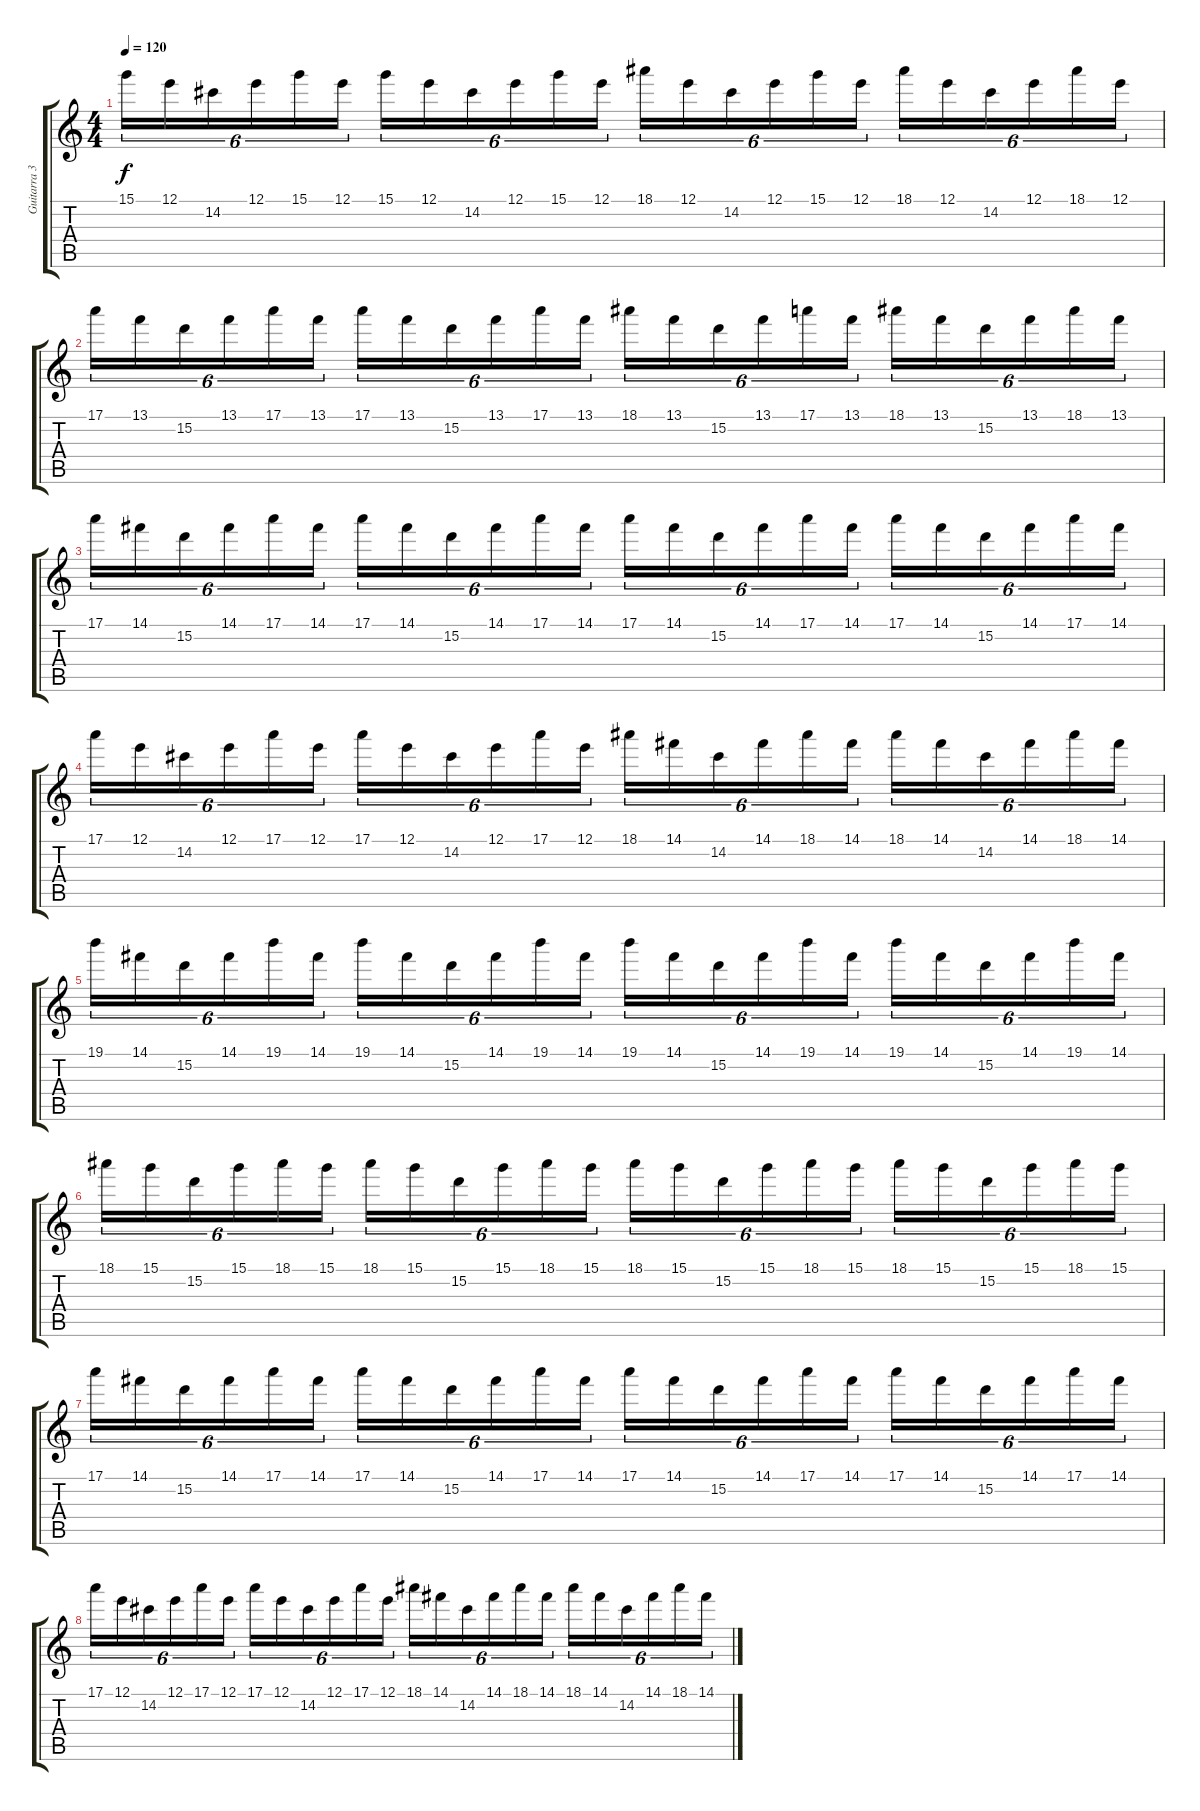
\track ("Guitarra 3" "Guitarra 3") {instrument overdrivenguitar}
\staff {score tabs}
\tuning (E4 B3 G3 D3 A2 E2) {hide}
\ts (4 4)
\tempo 120
\clef g2
\ks c
15.1.16{tu (6 4) dy f} 12.1.16{tu (6 4)} 14.2.16{tu (6 4)} 12.1.16{tu (6 4)} 15.1.16{tu (6 4)} 12.1.16{tu (6 4)} 15.1.16{tu (6 4)} 12.1.16{tu (6 4)} 14.2.16{tu (6 4)} 12.1.16{tu (6 4)} 15.1.16{tu (6 4)} 12.1.16{tu (6 4)} 18.1.16{tu (6 4)} 12.1.16{tu (6 4)} 14.2.16{tu (6 4)} 12.1.16{tu (6 4)} 15.1.16{tu (6 4)} 12.1.16{tu (6 4)} 18.1.16{tu (6 4)} 12.1.16{tu (6 4)} 14.2.16{tu (6 4)} 12.1.16{tu (6 4)} 18.1.16{tu (6 4)} 12.1.16{tu (6 4)} |
17.1.16{tu (6 4)} 13.1.16{tu (6 4)} 15.2.16{tu (6 4)} 13.1.16{tu (6 4)} 17.1.16{tu (6 4)} 13.1.16{tu (6 4)} 17.1.16{tu (6 4)} 13.1.16{tu (6 4)} 15.2.16{tu (6 4)} 13.1.16{tu (6 4)} 17.1.16{tu (6 4)} 13.1.16{tu (6 4)} 18.1.16{tu (6 4)} 13.1.16{tu (6 4)} 15.2.16{tu (6 4)} 13.1.16{tu (6 4)} 17.1.16{tu (6 4)} 13.1.16{tu (6 4)} 18.1.16{tu (6 4)} 13.1.16{tu (6 4)} 15.2.16{tu (6 4)} 13.1.16{tu (6 4)} 18.1.16{tu (6 4)} 13.1.16{tu (6 4)} |
17.1.16{tu (6 4)} 14.1.16{tu (6 4)} 15.2.16{tu (6 4)} 14.1.16{tu (6 4)} 17.1.16{tu (6 4)} 14.1.16{tu (6 4)} 17.1.16{tu (6 4)} 14.1.16{tu (6 4)} 15.2.16{tu (6 4)} 14.1.16{tu (6 4)} 17.1.16{tu (6 4)} 14.1.16{tu (6 4)} 17.1.16{tu (6 4)} 14.1.16{tu (6 4)} 15.2.16{tu (6 4)} 14.1.16{tu (6 4)} 17.1.16{tu (6 4)} 14.1.16{tu (6 4)} 17.1.16{tu (6 4)} 14.1.16{tu (6 4)} 15.2.16{tu (6 4)} 14.1.16{tu (6 4)} 17.1.16{tu (6 4)} 14.1.16{tu (6 4)} |
17.1.16{tu (6 4)} 12.1.16{tu (6 4)} 14.2.16{tu (6 4)} 12.1.16{tu (6 4)} 17.1.16{tu (6 4)} 12.1.16{tu (6 4)} 17.1.16{tu (6 4)} 12.1.16{tu (6 4)} 14.2.16{tu (6 4)} 12.1.16{tu (6 4)} 17.1.16{tu (6 4)} 12.1.16{tu (6 4)} 18.1.16{tu (6 4)} 14.1.16{tu (6 4)} 14.2.16{tu (6 4)} 14.1.16{tu (6 4)} 18.1.16{tu (6 4)} 14.1.16{tu (6 4)} 18.1.16{tu (6 4)} 14.1.16{tu (6 4)} 14.2.16{tu (6 4)} 14.1.16{tu (6 4)} 18.1.16{tu (6 4)} 14.1.16{tu (6 4)} |
19.1.16{tu (6 4)} 14.1.16{tu (6 4)} 15.2.16{tu (6 4)} 14.1.16{tu (6 4)} 19.1.16{tu (6 4)} 14.1.16{tu (6 4)} 19.1.16{tu (6 4)} 14.1.16{tu (6 4)} 15.2.16{tu (6 4)} 14.1.16{tu (6 4)} 19.1.16{tu (6 4)} 14.1.16{tu (6 4)} 19.1.16{tu (6 4)} 14.1.16{tu (6 4)} 15.2.16{tu (6 4)} 14.1.16{tu (6 4)} 19.1.16{tu (6 4)} 14.1.16{tu (6 4)} 19.1.16{tu (6 4)} 14.1.16{tu (6 4)} 15.2.16{tu (6 4)} 14.1.16{tu (6 4)} 19.1.16{tu (6 4)} 14.1.16{tu (6 4)} |
18.1.16{tu (6 4)} 15.1.16{tu (6 4)} 15.2.16{tu (6 4)} 15.1.16{tu (6 4)} 18.1.16{tu (6 4)} 15.1.16{tu (6 4)} 18.1.16{tu (6 4)} 15.1.16{tu (6 4)} 15.2.16{tu (6 4)} 15.1.16{tu (6 4)} 18.1.16{tu (6 4)} 15.1.16{tu (6 4)} 18.1.16{tu (6 4)} 15.1.16{tu (6 4)} 15.2.16{tu (6 4)} 15.1.16{tu (6 4)} 18.1.16{tu (6 4)} 15.1.16{tu (6 4)} 18.1.16{tu (6 4)} 15.1.16{tu (6 4)} 15.2.16{tu (6 4)} 15.1.16{tu (6 4)} 18.1.16{tu (6 4)} 15.1.16{tu (6 4)} |
17.1.16{tu (6 4)} 14.1.16{tu (6 4)} 15.2.16{tu (6 4)} 14.1.16{tu (6 4)} 17.1.16{tu (6 4)} 14.1.16{tu (6 4)} 17.1.16{tu (6 4)} 14.1.16{tu (6 4)} 15.2.16{tu (6 4)} 14.1.16{tu (6 4)} 17.1.16{tu (6 4)} 14.1.16{tu (6 4)} 17.1.16{tu (6 4)} 14.1.16{tu (6 4)} 15.2.16{tu (6 4)} 14.1.16{tu (6 4)} 17.1.16{tu (6 4)} 14.1.16{tu (6 4)} 17.1.16{tu (6 4)} 14.1.16{tu (6 4)} 15.2.16{tu (6 4)} 14.1.16{tu (6 4)} 17.1.16{tu (6 4)} 14.1.16{tu (6 4)} |
17.1.16{tu (6 4)} 12.1.16{tu (6 4)} 14.2.16{tu (6 4)} 12.1.16{tu (6 4)} 17.1.16{tu (6 4)} 12.1.16{tu (6 4)} 17.1.16{tu (6 4)} 12.1.16{tu (6 4)} 14.2.16{tu (6 4)} 12.1.16{tu (6 4)} 17.1.16{tu (6 4)} 12.1.16{tu (6 4)} 18.1.16{tu (6 4)} 14.1.16{tu (6 4)} 14.2.16{tu (6 4)} 14.1.16{tu (6 4)} 18.1.16{tu (6 4)} 14.1.16{tu (6 4)} 18.1.16{tu (6 4)} 14.1.16{tu (6 4)} 14.2.16{tu (6 4)} 14.1.16{tu (6 4)} 18.1.16{tu (6 4)} 14.1.16{tu (6 4)}
